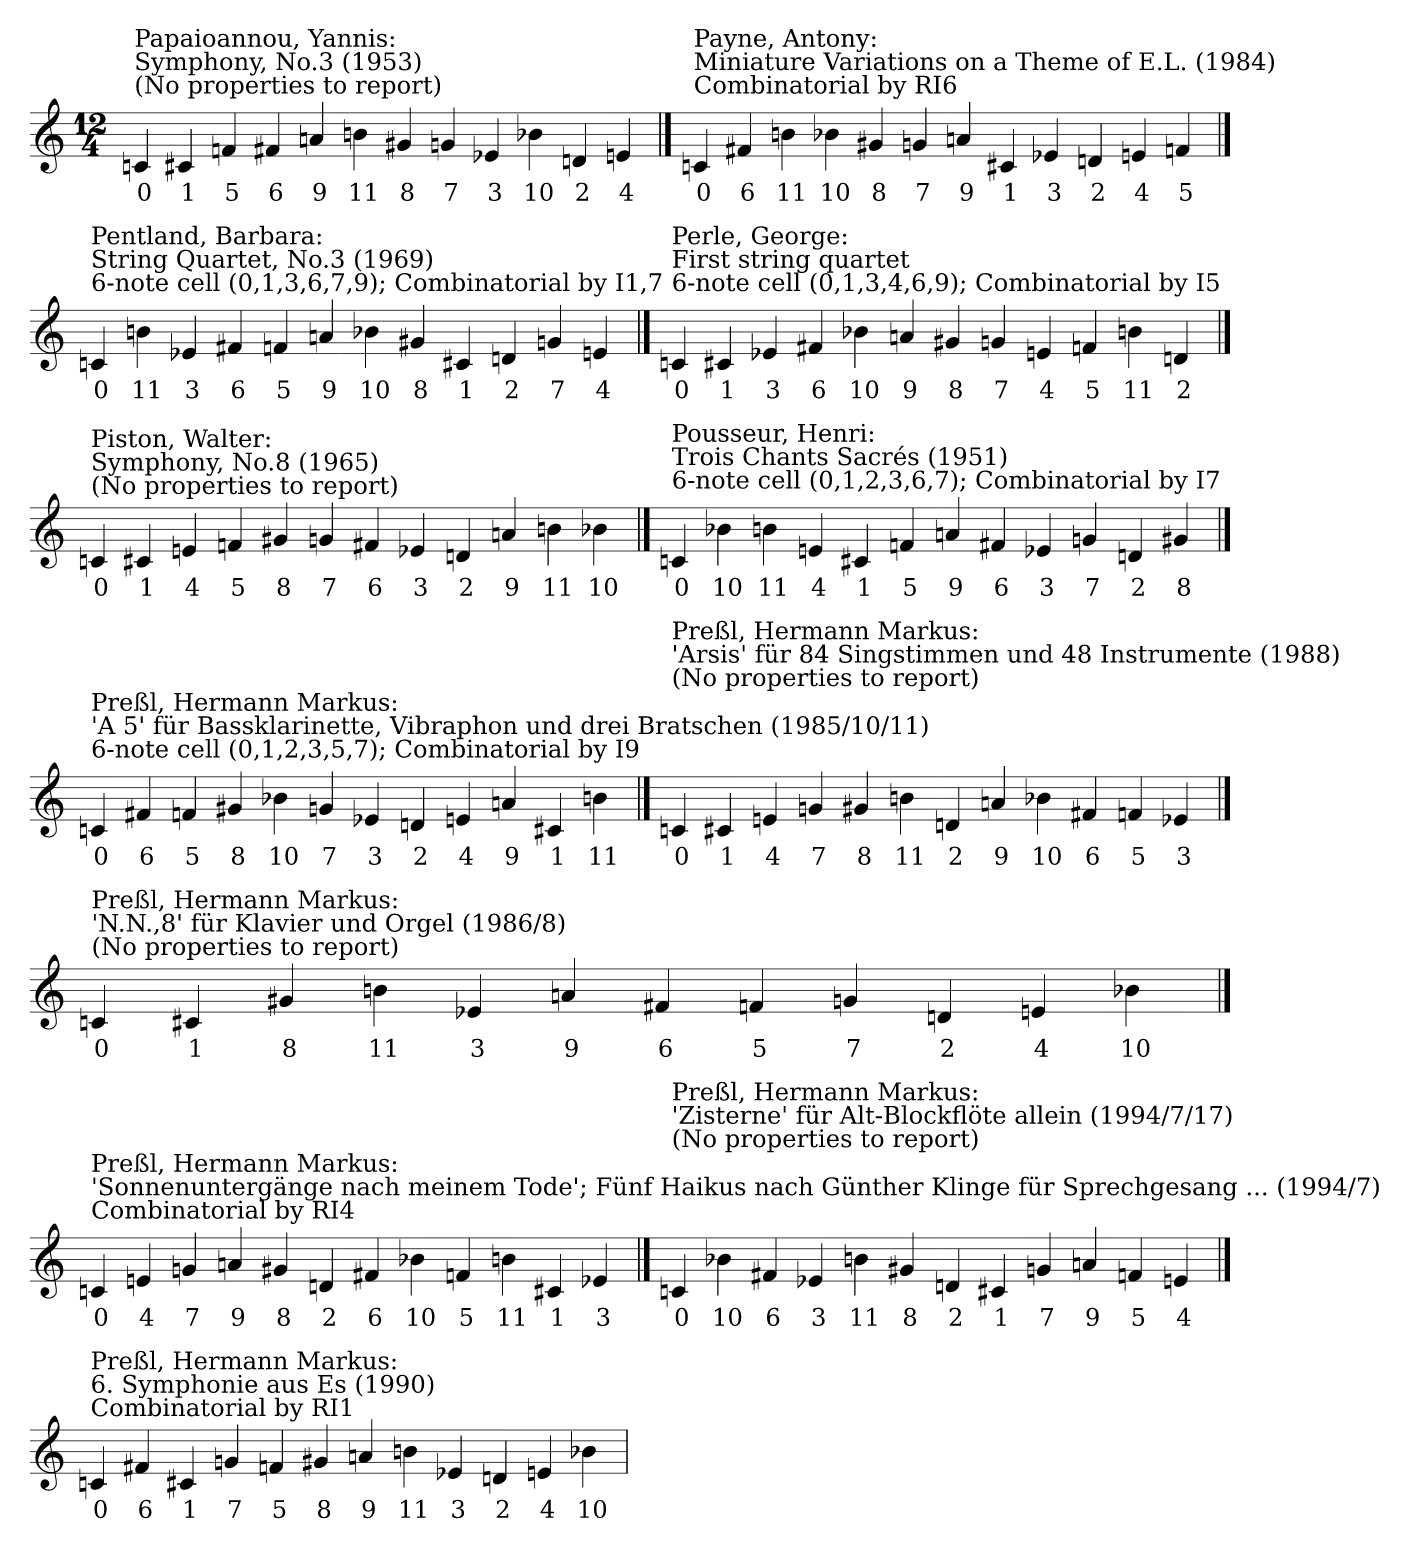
**kern	**text
*part1	*part1
*staff1	*staff1
!!LO:LB:g=z
*M12/4	*
==997	==997
!LO:TX:t=Papaioannou, Yannis&colon; \nSymphony, No.3 (1953)\n(No properties to report)	!
4cn	0
4c#X	1
4fn	5
4f#X	6
4an	9
4bn	11
4g#X	8
4gn	7
4e-X	3
4b-X	10
4dn	2
4en	4
!!LO:LB:g=z
==998	==998
!LO:TX:t=Payne, Antony&colon; \nMiniature Variations on a Theme of E.L. (1984)\nCombinatorial by RI6	!
4cn	0
4f#X	6
4bn	11
4b-X	10
4g#X	8
4gn	7
4an	9
4c#X	1
4e-X	3
4dn	2
4en	4
4fn	5
!!LO:LB:g=z
==999	==999
!LO:TX:t=Pentland, Barbara&colon; \nString Quartet, No.3 (1969)\n6-note cell (0,1,3,6,7,9); Combinatorial by I1,7	!
4cn	0
4bn	11
4e-X	3
4f#X	6
4fn	5
4an	9
4b-X	10
4g#X	8
4c#X	1
4dn	2
4gn	7
4en	4
!!LO:LB:g=z
==1000	==1000
!LO:TX:t=Perle, George&colon; \nFirst string quartet\n6-note cell (0,1,3,4,6,9); Combinatorial by I5	!
4cn	0
4c#X	1
4e-X	3
4f#X	6
4b-X	10
4an	9
4g#X	8
4gn	7
4en	4
4fn	5
4bn	11
4dn	2
!!LO:LB:g=z
==1001	==1001
!LO:TX:t=Piston, Walter&colon; \nSymphony, No.8 (1965)\n(No properties to report)	!
4cn	0
4c#X	1
4en	4
4fn	5
4g#X	8
4gn	7
4f#X	6
4e-X	3
4dn	2
4an	9
4bn	11
4b-X	10
!!LO:LB:g=z
==1002	==1002
!LO:TX:t=Pousseur, Henri&colon; \nTrois Chants Sacrés (1951)\n6-note cell (0,1,2,3,6,7); Combinatorial by I7	!
4cn	0
4b-X	10
4bn	11
4en	4
4c#X	1
4fn	5
4an	9
4f#X	6
4e-X	3
4gn	7
4dn	2
4g#X	8
!!LO:LB:g=z
==1003	==1003
!LO:TX:t=Preßl, Hermann Markus&colon; \n'A 5' für Bassklarinette, Vibraphon und drei Bratschen (1985/10/11)\n6-note cell (0,1,2,3,5,7); Combinatorial by I9	!
4cn	0
4f#X	6
4fn	5
4g#X	8
4b-X	10
4gn	7
4e-X	3
4dn	2
4en	4
4an	9
4c#X	1
4bn	11
!!LO:LB:g=z
==1004	==1004
!LO:TX:t=Preßl, Hermann Markus&colon; \n'Arsis' für 84 Singstimmen und 48 Instrumente (1988)\n(No properties to report)	!
4cn	0
4c#X	1
4en	4
4gn	7
4g#X	8
4bn	11
4dn	2
4an	9
4b-X	10
4f#X	6
4fn	5
4e-X	3
!!LO:LB:g=z
==1005	==1005
!LO:TX:t=Preßl, Hermann Markus&colon; \n'N.N.,8' für Klavier und Orgel (1986/8)\n(No properties to report)	!
4cn	0
4c#X	1
4g#X	8
4bn	11
4e-X	3
4an	9
4f#X	6
4fn	5
4gn	7
4dn	2
4en	4
4b-X	10
!!LO:LB:g=z
==1006	==1006
!LO:TX:t=Preßl, Hermann Markus&colon; \n'Sonnenuntergänge nach meinem Tode'; Fünf Haikus nach Günther Klinge für Sprechgesang ... (1994/7)\nCombinatorial by RI4	!
4cn	0
4en	4
4gn	7
4an	9
4g#X	8
4dn	2
4f#X	6
4b-X	10
4fn	5
4bn	11
4c#X	1
4e-X	3
!!LO:LB:g=z
==1007	==1007
!LO:TX:t=Preßl, Hermann Markus&colon; \n'Zisterne' für Alt-Blockflöte allein (1994/7/17)\n(No properties to report)	!
4cn	0
4b-X	10
4f#X	6
4e-X	3
4bn	11
4g#X	8
4dn	2
4c#X	1
4gn	7
4an	9
4fn	5
4en	4
!!LO:LB:g=z
==1008	==1008
!LO:TX:t=Preßl, Hermann Markus&colon; \n6. Symphonie aus Es (1990)\nCombinatorial by RI1	!
4cn	0
4f#X	6
4c#X	1
4gn	7
4fn	5
4g#X	8
4an	9
4bn	11
4e-X	3
4dn	2
4en	4
4b-X	10
=	=
*-	*-
